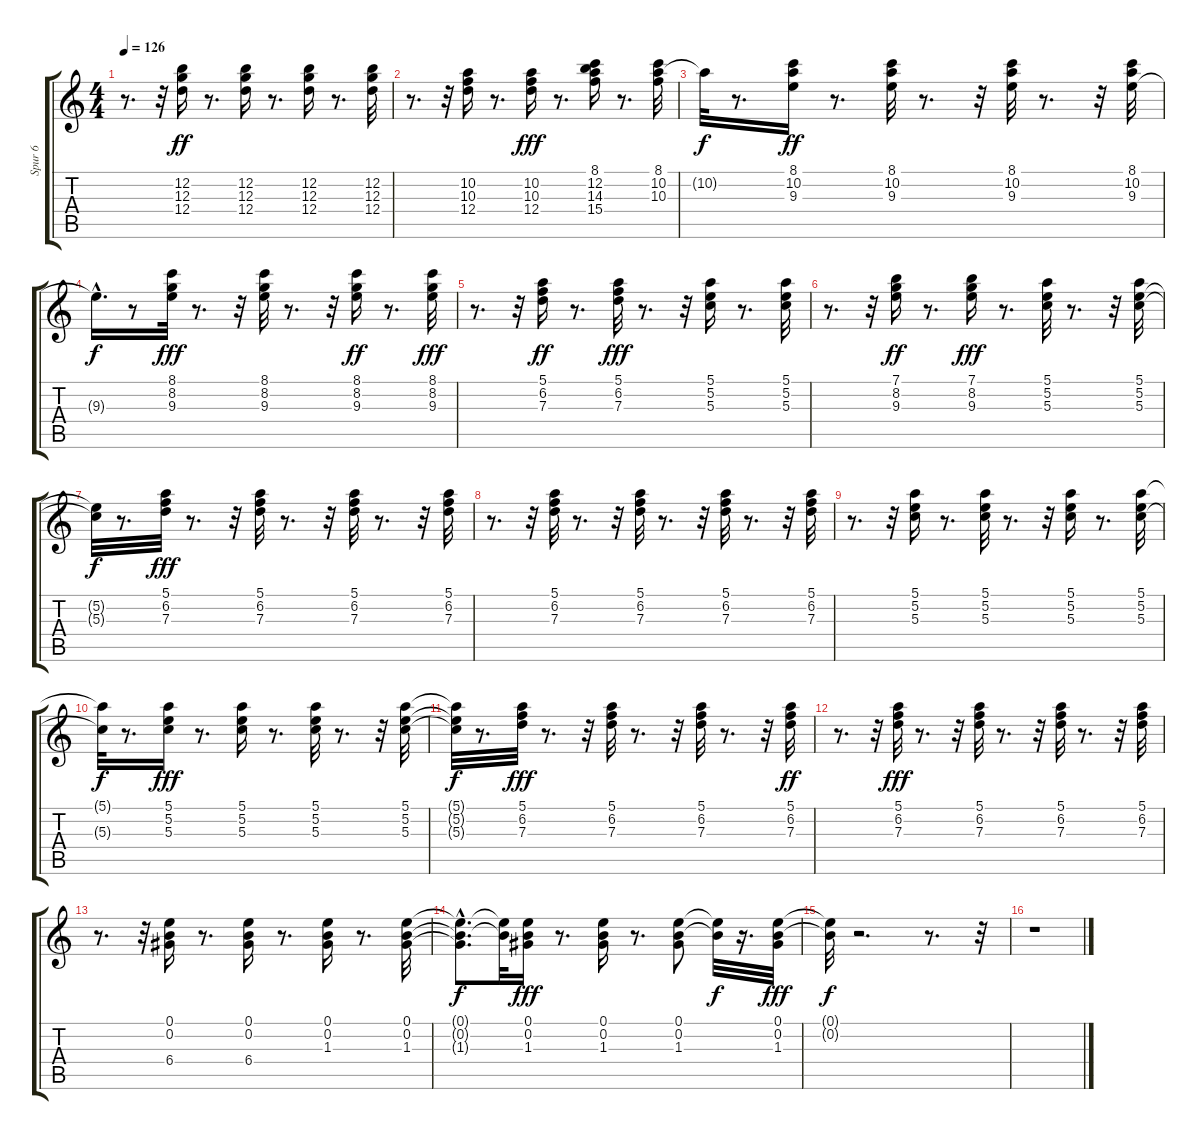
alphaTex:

\track ("Spur 6" "Spur 6") {instrument banjo}
\staff {score tabs}
\tuning (E4 B3 G3 D3 A2 E2) {hide}
\displaytranspose 12
\ts (4 4)
\tempo 126
\clef g2
\ks c
r.8{d dy ff} r.32 (12.2 12.3 12.4).16 r.8{d} (12.2 12.3 12.4).16 r.8{d} (12.2 12.3 12.4).16 r.8{d} (12.2 12.3 12.4).32 |
r.8{d} r.32 (10.2 10.3 12.4).16 r.8{d} (10.2 10.3 12.4).16{dy fff} r.8{d} (8.1 12.2 14.3 15.4).16 r.8{d} (8.1 10.2 10.3).32 |
10.2{t}.32{dy f} r.8{d} (8.1 10.2 9.3).16{dy ff} r.8{d} (8.1 10.2 9.3).32 r.8{d} r.32 (8.1 10.2 9.3).32 r.8{d} r.32 (8.1 10.2 9.3).32 |
9.3{hac t}.16{d dy f} r.8 (8.1 8.2 9.3).32{dy fff} r.8{d} r.32 (8.1 8.2 9.3).32 r.8{d} r.32 (8.1 8.2 9.3).16{dy ff} r.8{d} (8.1 8.2 9.3).32{dy fff} |
r.8{d} r.32 (5.1 6.2 7.3).16{dy ff} r.8{d} (5.1 6.2 7.3).32{dy fff} r.8{d} r.32 (5.1 5.2 5.3).16 r.8{d} (5.1 5.2 5.3).32 |
r.8{d} r.32 (7.1 8.2 9.3).16{dy ff} r.8{d} (7.1 8.2 9.3).16{dy fff} r.8{d} (5.1 5.2 5.3).32 r.8{d} r.32 (5.1 5.2 5.3).32 |
(5.2{t} 5.3{t}).32{dy f} r.8{d} (5.1 6.2 7.3).32{dy fff} r.8{d} r.32 (5.1 6.2 7.3).32 r.8{d} r.32 (5.1 6.2 7.3).32 r.8{d} r.32 (5.1 6.2 7.3).32 |
r.8{d} r.32 (5.1 6.2 7.3).32 r.8{d} r.32 (5.1 6.2 7.3).32 r.8{d} r.32 (5.1 6.2 7.3).32 r.8{d} r.32 (5.1 6.2 7.3).32 |
r.8{d} r.32 (5.1 5.2 5.3).16 r.8{d} (5.1 5.2 5.3).32 r.8{d} r.32 (5.1 5.2 5.3).16 r.8{d} (5.1 5.2 5.3).32 |
(5.1{t} 5.3{t}).32{dy f} r.8{d} (5.1 5.2 5.3).16{dy fff} r.8{d} (5.1 5.2 5.3).16 r.8{d} (5.1 5.2 5.3).32 r.8{d} r.32 (5.1 5.2 5.3).32 |
(5.1{t} 5.2{t} 5.3{t}).32{dy f} r.8{d} (5.1 6.2 7.3).32{dy fff} r.8{d} r.32 (5.1 6.2 7.3).32 r.8{d} r.32 (5.1 6.2 7.3).32 r.8{d} r.32 (5.1 6.2 7.3).32{dy ff} |
r.8{d} r.32 (5.1 6.2 7.3).32{dy fff} r.8{d} r.32 (5.1 6.2 7.3).32 r.8{d} r.32 (5.1 6.2 7.3).32 r.8{d} r.32 (5.1 6.2 7.3).32 |
r.8{d} r.32 (0.1 0.2 6.4).16 r.8{d} (0.1 0.2 6.4).16 r.8{d} (0.1 0.2 1.3).16 r.8{d} (0.1 0.2 1.3).32 |
(0.1{hac t} 0.2{hac t} 1.3{t}).8{d dy f} (0.1{t} 0.2{t}).32 (0.1 0.2 1.3).16{dy fff} r.8{d} (0.1 0.2 1.3).16 r.8{d} (0.1 0.2 1.3).8 (0.1{t} 0.2{t}).32{dy f} r.16{d} (0.1 0.2 1.3).32{dy fff} |
(0.1{t} 0.2{t}).32{dy f} r.2{d} r.8{d} r.32 |
r.1
